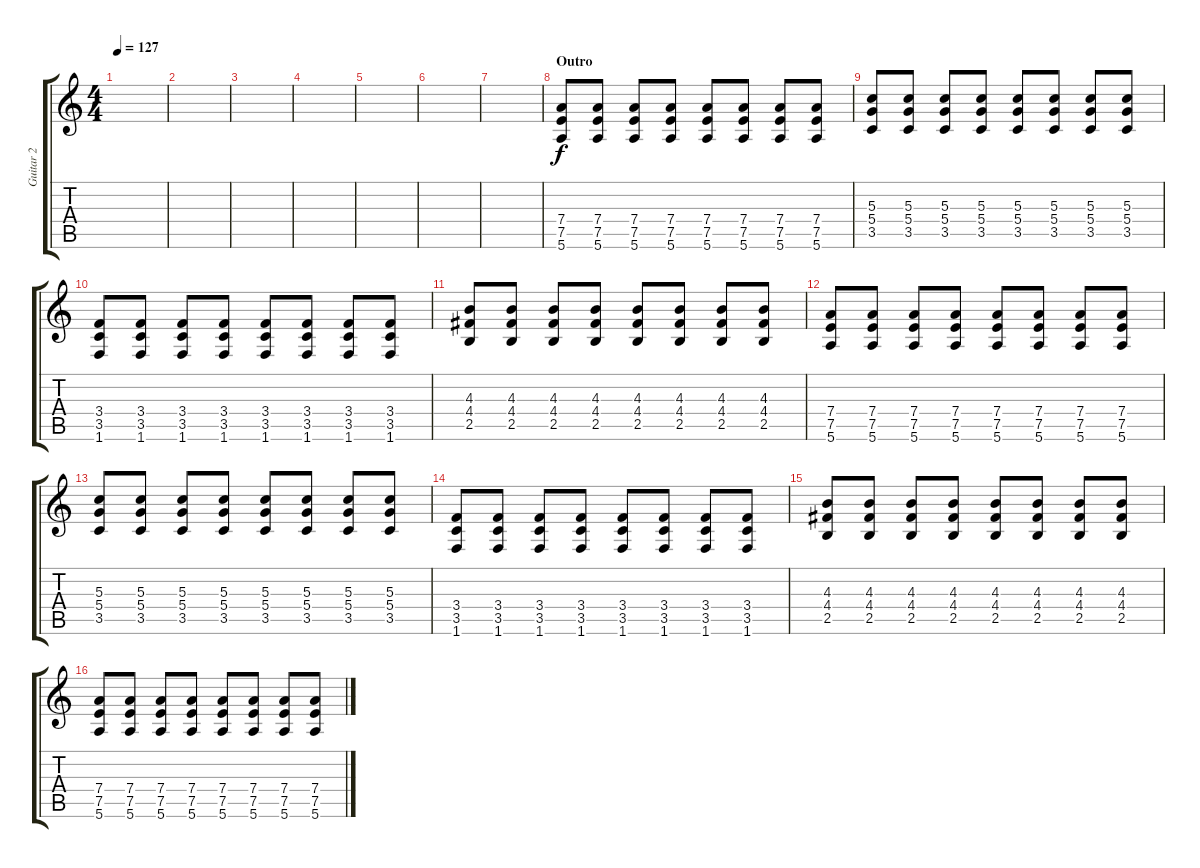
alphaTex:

\track ("Guitar 2" "Guitar 2") {instrument distortionguitar}
\staff {score tabs}
\tuning (E4 B3 G3 D3 A2 E2) {hide}
\ts (4 4)
\tempo 127
\clef g2
\ks c
|
|
|
|
|
|
|
\section ("" "Outro")
(7.4 7.5 5.6).8 (7.4 7.5 5.6).8 (7.4 7.5 5.6).8 (7.4 7.5 5.6).8 (7.4 7.5 5.6).8 (7.4 7.5 5.6).8 (7.4 7.5 5.6).8 (7.4 7.5 5.6).8 |
(5.3 5.4 3.5).8 (5.3 5.4 3.5).8 (5.3 5.4 3.5).8 (5.3 5.4 3.5).8 (5.3 5.4 3.5).8 (5.3 5.4 3.5).8 (5.3 5.4 3.5).8 (5.3 5.4 3.5).8 |
(3.4 3.5 1.6).8 (3.4 3.5 1.6).8 (3.4 3.5 1.6).8 (3.4 3.5 1.6).8 (3.4 3.5 1.6).8 (3.4 3.5 1.6).8 (3.4 3.5 1.6).8 (3.4 3.5 1.6).8 |
(4.3 4.4 2.5).8 (4.3 4.4 2.5).8 (4.3 4.4 2.5).8 (4.3 4.4 2.5).8 (4.3 4.4 2.5).8 (4.3 4.4 2.5).8 (4.3 4.4 2.5).8 (4.3 4.4 2.5).8 |
(7.4 7.5 5.6).8 (7.4 7.5 5.6).8 (7.4 7.5 5.6).8 (7.4 7.5 5.6).8 (7.4 7.5 5.6).8 (7.4 7.5 5.6).8 (7.4 7.5 5.6).8 (7.4 7.5 5.6).8 |
(5.3 5.4 3.5).8 (5.3 5.4 3.5).8 (5.3 5.4 3.5).8 (5.3 5.4 3.5).8 (5.3 5.4 3.5).8 (5.3 5.4 3.5).8 (5.3 5.4 3.5).8 (5.3 5.4 3.5).8 |
(3.4 3.5 1.6).8 (3.4 3.5 1.6).8 (3.4 3.5 1.6).8 (3.4 3.5 1.6).8 (3.4 3.5 1.6).8 (3.4 3.5 1.6).8 (3.4 3.5 1.6).8 (3.4 3.5 1.6).8 |
(4.3 4.4 2.5).8 (4.3 4.4 2.5).8 (4.3 4.4 2.5).8 (4.3 4.4 2.5).8 (4.3 4.4 2.5).8 (4.3 4.4 2.5).8 (4.3 4.4 2.5).8 (4.3 4.4 2.5).8 |
(7.4 7.5 5.6).8 (7.4 7.5 5.6).8 (7.4 7.5 5.6).8 (7.4 7.5 5.6).8 (7.4 7.5 5.6).8 (7.4 7.5 5.6).8 (7.4 7.5 5.6).8 (7.4 7.5 5.6).8
